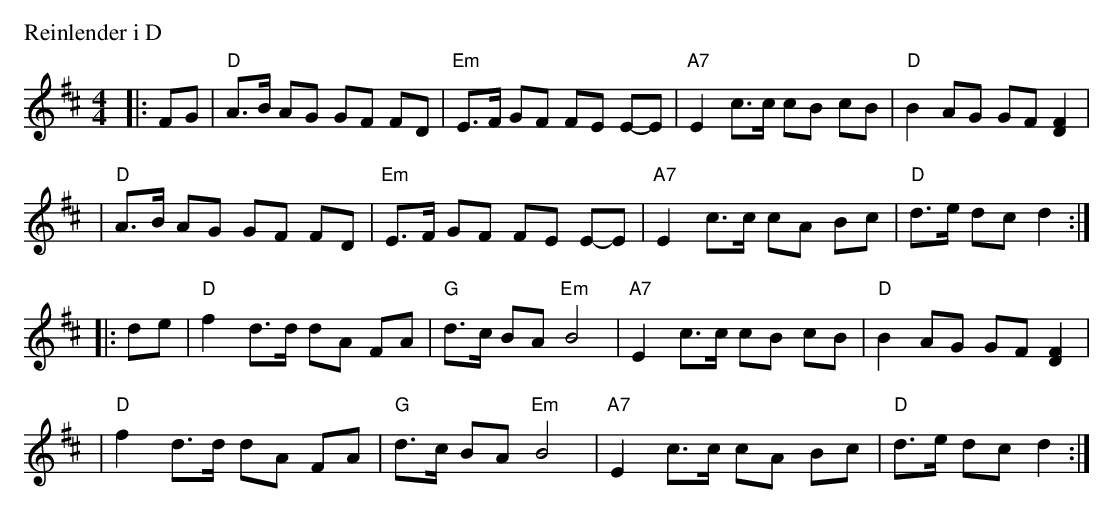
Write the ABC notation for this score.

X:1
P: Reinlender i D
M: 4/4
L: 1/8
K: D
|: FG \
| "D"A>B AG GF FD | "Em"E>F GF FE E-E | "A7"E2 c>c cB cB | "D"B2 AG GF [F2D2] |
| "D"A>B AG GF FD | "Em"E>F GF FE E-E | "A7"E2 c>c cA Bc | "D"d>e dc d2 :|
|: de \
| "D"f2 d>d dA FA | "G"d>c BA "Em"B4 | "A7"E2 c>c cB cB | "D"B2 AG GF [F2D2] |
| "D"f2 d>d dA FA | "G"d>c BA "Em"B4 | "A7"E2 c>c cA Bc | "D"d>e dc d2 :|
